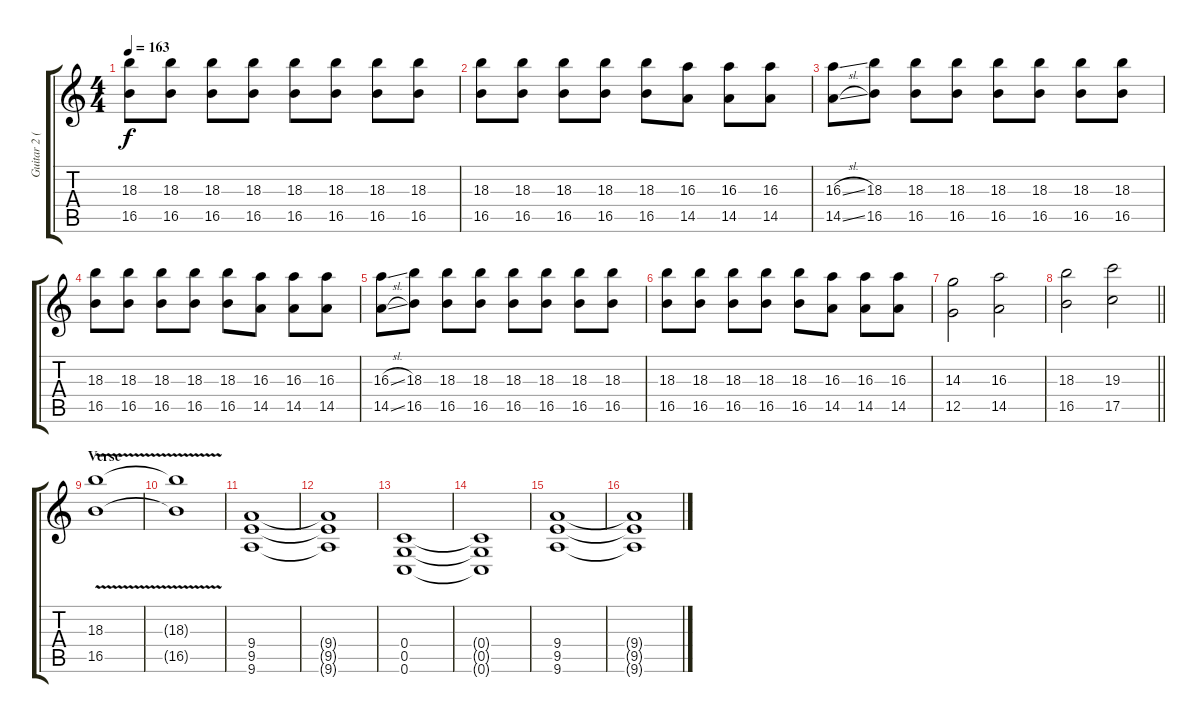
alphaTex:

\track ("Guitar 2 (Travis Miguel)" "Guitar 2 (") {instrument distortionguitar}
\staff {score tabs}
\tuning (D4 A3 F3 C3 G2 C2) {hide}
\ts (4 4)
\tempo 163
\clef g2
\ks c
(18.3 16.5).8{dy f} (18.3 16.5).8 (18.3 16.5).8 (18.3 16.5).8 (18.3 16.5).8 (18.3 16.5).8 (18.3 16.5).8 (18.3 16.5).8 |
(18.3 16.5).8 (18.3 16.5).8 (18.3 16.5).8 (18.3 16.5).8 (18.3 16.5).8 (16.3 14.5).8 (16.3 14.5).8 (16.3 14.5).8 |
(16.3{sl} 14.5{sl}).8 (18.3 16.5).8 (18.3 16.5).8 (18.3 16.5).8 (18.3 16.5).8 (18.3 16.5).8 (18.3 16.5).8 (18.3 16.5).8 |
(18.3 16.5).8 (18.3 16.5).8 (18.3 16.5).8 (18.3 16.5).8 (18.3 16.5).8 (16.3 14.5).8 (16.3 14.5).8 (16.3 14.5).8 |
(16.3{sl} 14.5{sl}).8 (18.3 16.5).8 (18.3 16.5).8 (18.3 16.5).8 (18.3 16.5).8 (18.3 16.5).8 (18.3 16.5).8 (18.3 16.5).8 |
(18.3 16.5).8 (18.3 16.5).8 (18.3 16.5).8 (18.3 16.5).8 (18.3 16.5).8 (16.3 14.5).8 (16.3 14.5).8 (16.3 14.5).8 |
(14.3 12.5).2 (16.3 14.5).2 |
\barLineRight lightlight
(18.3 16.5).2 (19.3 17.5).2 |
\section ("" "Verse")
(18.3{v} 16.5{v}).1{volume 6} |
(18.3{t} 16.5{t}).1 |
(9.4 9.5 9.6).1 |
(9.4{t} 9.5{t} 9.6{t}).1 |
(0.4 0.5 0.6).1 |
(0.4{t} 0.5{t} 0.6{t}).1 |
(9.4 9.5 9.6).1 |
(9.4{t} 9.5{t} 9.6{t}).1
